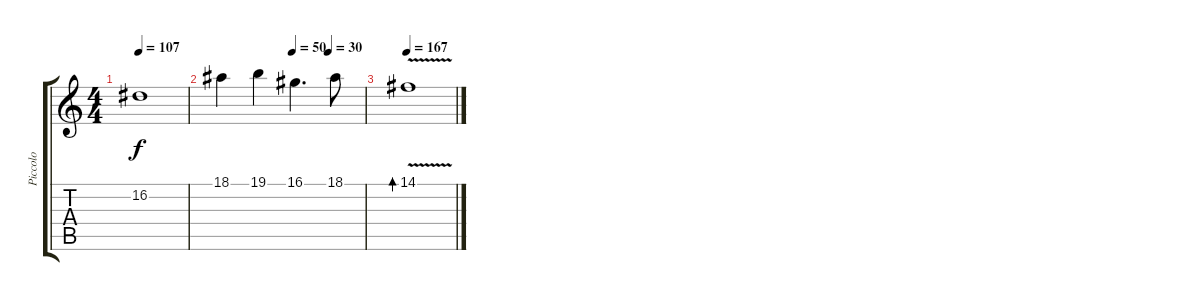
\track ("Piccolo" "Piccolo") {instrument piccolo}
\staff {score tabs}
\tuning (E4 B3 G3 D3 A2 E2) {hide}
\ts (4 4)
\tempo 107
\clef g2
\ks c
16.2.1{dy f} |
\tempo (50 0.5)
\tempo (30 0.75)
18.1.4 19.1.4 16.1.4{d} 18.1.8 |
\tempo 167
14.1{v}.1{bd 480}
